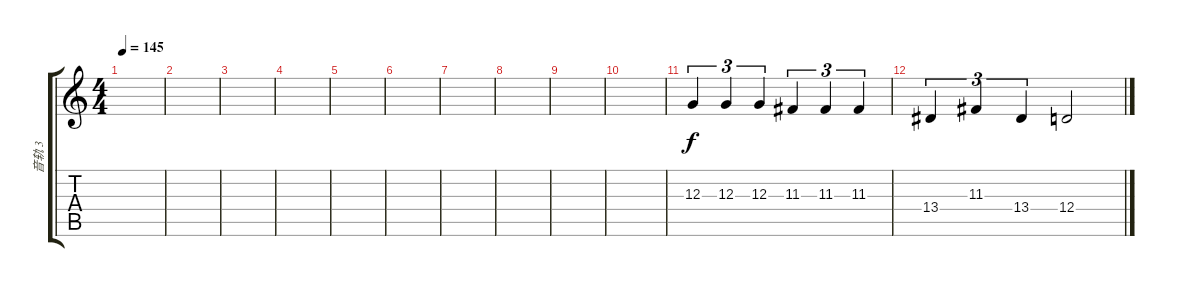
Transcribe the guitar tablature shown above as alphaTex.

\track ("音轨 3" "音轨 3") {instrument brightacousticpiano}
\staff {score tabs}
\tuning (E4 B3 G3 D3 A2 E2) {hide}
\ts (4 4)
\tempo 145
\clef g2
\ks c
|
|
|
|
|
|
|
|
|
|
12.3.4{tu (3 2)} 12.3.4{tu (3 2)} 12.3.4{tu (3 2)} 11.3.4{tu (3 2)} 11.3.4{tu (3 2)} 11.3.4{tu (3 2)} |
13.4.4{tu (3 2)} 11.3.4{tu (3 2)} 13.4.4{tu (3 2)} 12.4.2
